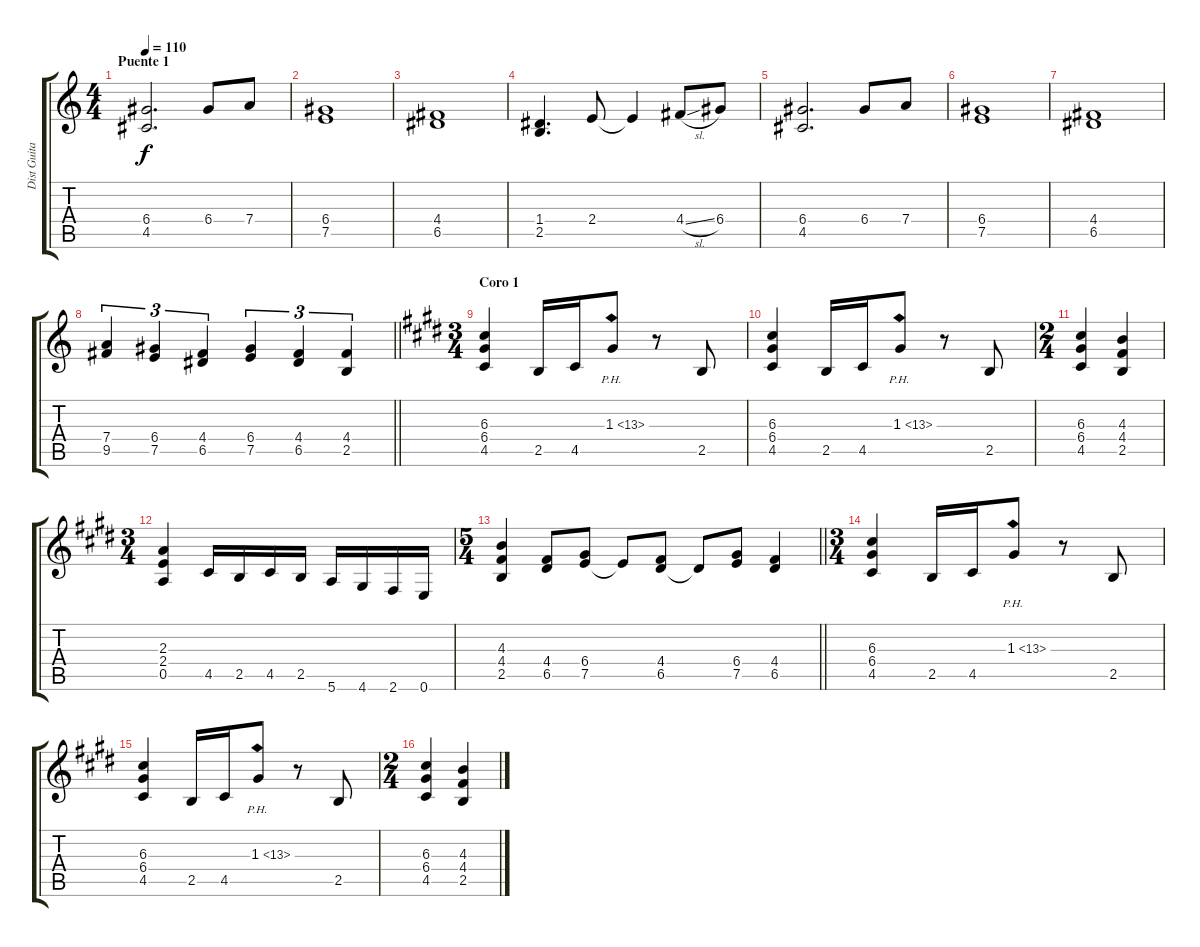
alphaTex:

\track ("Dist Guitar" "Dist Guita") {instrument distortionguitar}
\staff {score tabs}
\tuning (E4 B3 G3 D3 A2 E2) {hide}
\ts (4 4)
\section ("" "Puente 1")
\tempo 110
\clef g2
\ks c
(6.4 4.5).2{d dy f} 6.4.8 7.4.8 |
(6.4 7.5).1 |
(4.4 6.5).1 |
(1.4 2.5).4{d} 2.4.8 2.4{t}.4 4.4{sl}.8 6.4.8 |
(6.4 4.5).2{d} 6.4.8 7.4.8 |
(6.4 7.5).1 |
(4.4 6.5).1 |
\barLineRight lightlight
(7.4 9.5).4{tu (3 2)} (6.4 7.5).4{tu (3 2)} (4.4 6.5).4{tu (3 2)} (6.4 7.5).4{tu (3 2)} (4.4 6.5).4{tu (3 2)} (4.4 2.5).4{tu (3 2)} |
\ts (3 4)
\section ("" "Coro 1")
\ks c#minor
(6.3 6.4 4.5).4 2.5.16 4.5.16 1.3{ph 12}.8 r.8 2.5.8 |
(6.3 6.4 4.5).4 2.5.16 4.5.16 1.3{ph 12}.8 r.8 2.5.8 |
\ts (2 4)
(6.3 6.4 4.5).4 (4.3 4.4 2.5).4 |
\ts (3 4)
(2.3 2.4 0.5).4 4.5.16 2.5.16 4.5.16 2.5.16 5.6.16 4.6.16 2.6.16 0.6.16 |
\ts (5 4)
\barLineRight lightlight
(4.3 4.4 2.5).4 (4.4 6.5).8 (6.4 7.5).8 7.5{t}.8 (4.4 6.5).8 6.5{t}.8 (6.4 7.5).8 (4.4 6.5).4 |
\ts (3 4)
(6.3 6.4 4.5).4 2.5.16 4.5.16 1.3{ph 12}.8 r.8 2.5.8 |
(6.3 6.4 4.5).4 2.5.16 4.5.16 1.3{ph 12}.8 r.8 2.5.8 |
\ts (2 4)
(6.3 6.4 4.5).4 (4.3 4.4 2.5).4
